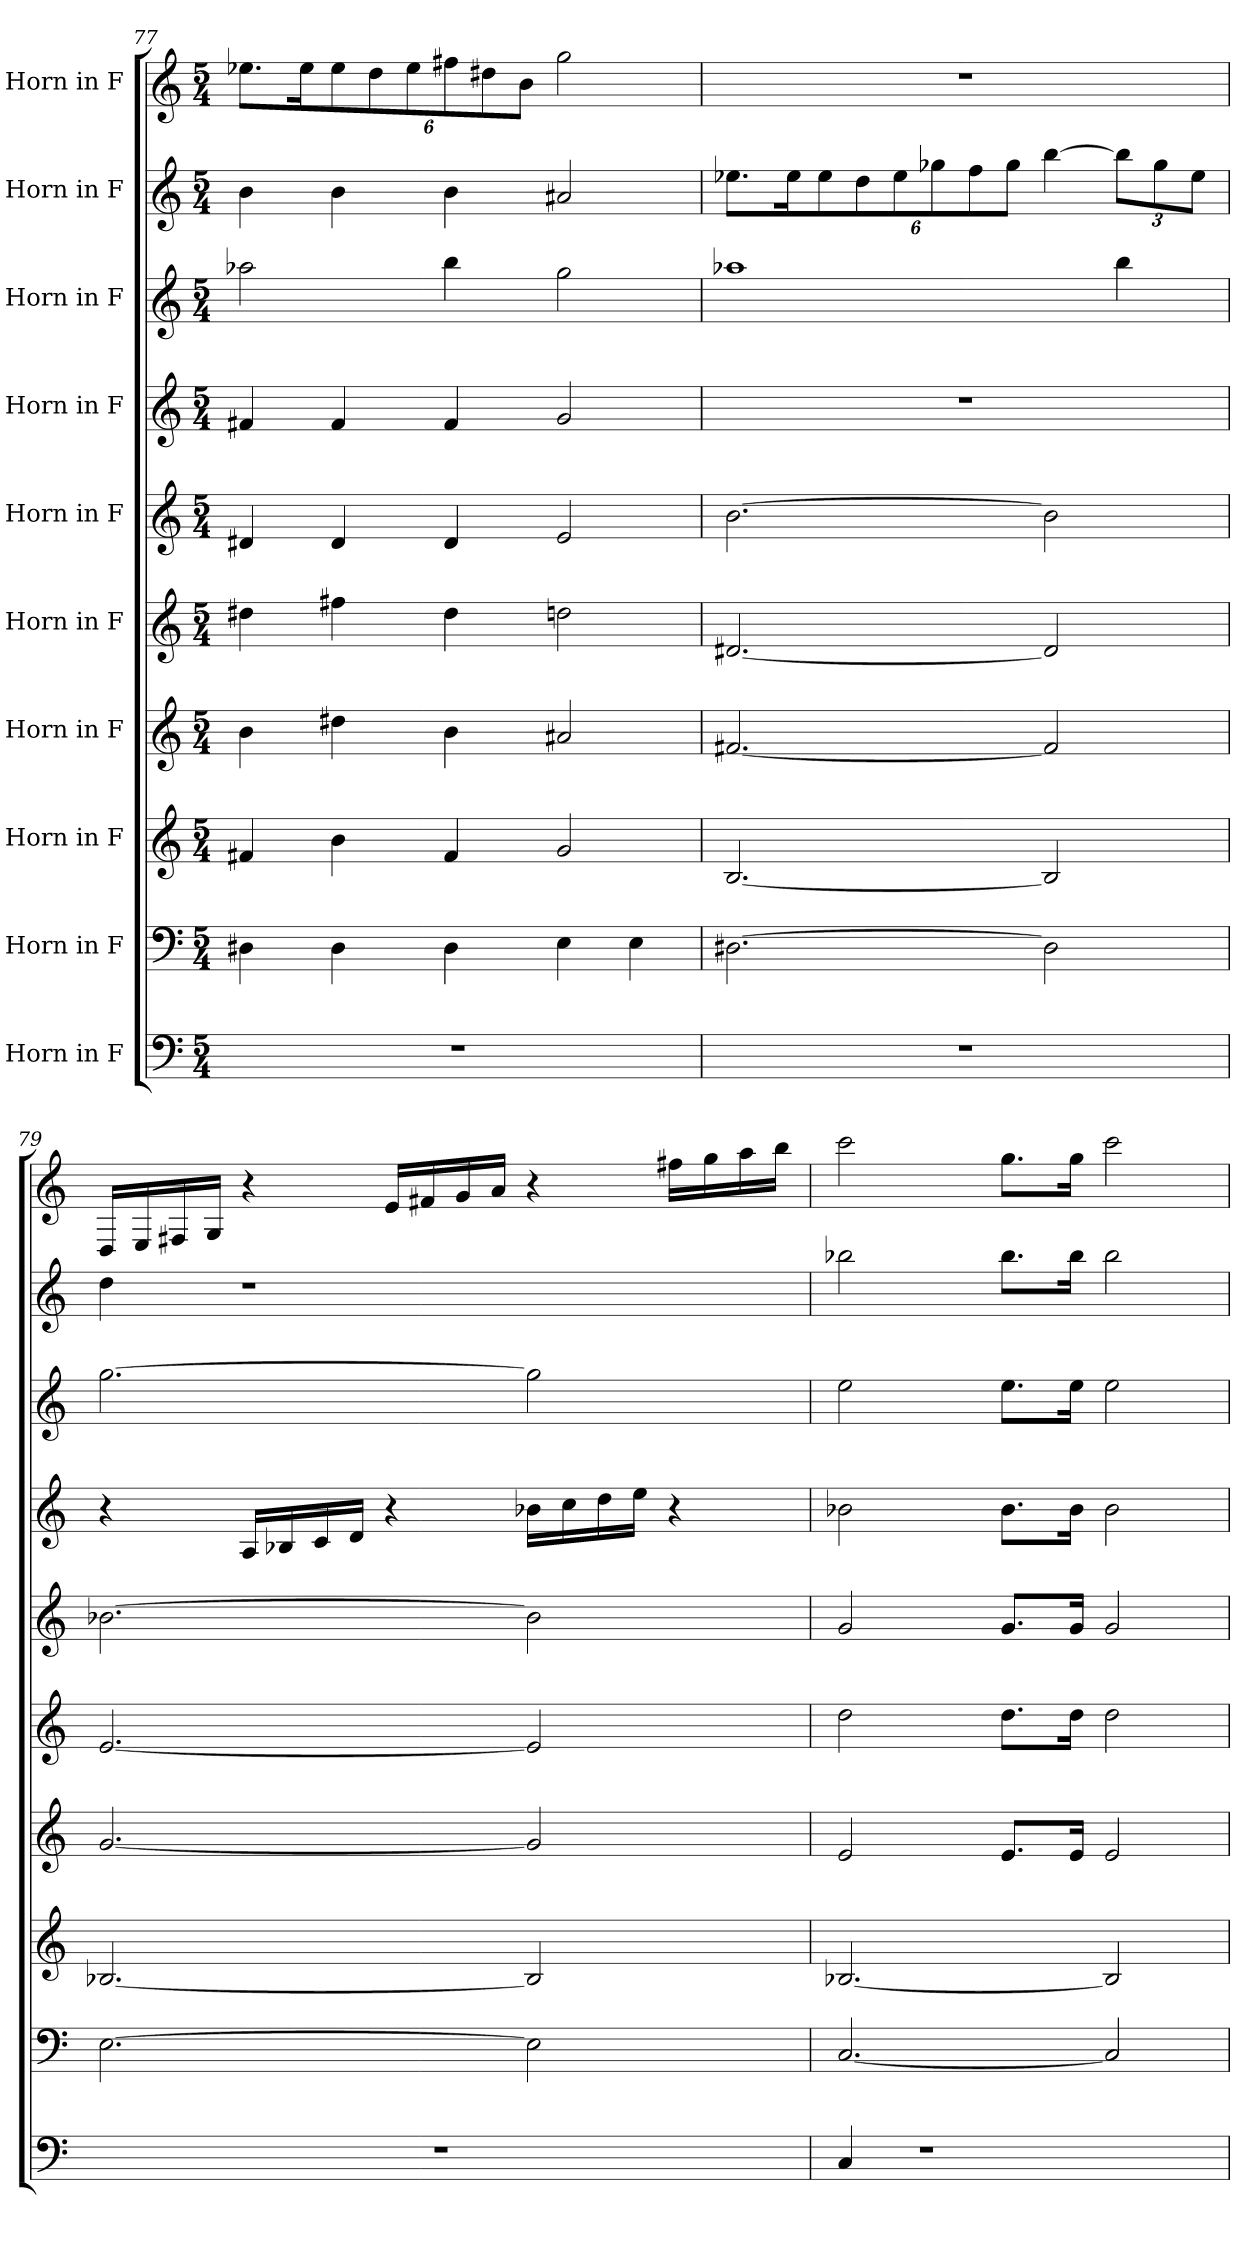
**kern	**kern	**kern	**kern	**kern	**kern	**kern	**kern	**kern	**kern
*part10	*part9	*part8	*part7	*part6	*part5	*part4	*part3	*part2	*part1
*staff10	*staff9	*staff8	*staff7	*staff6	*staff5	*staff4	*staff3	*staff2	*staff1
*I"Horn in F	*I"Horn in F	*I"Horn in F	*I"Horn in F	*I"Horn in F	*I"Horn in F	*I"Horn in F	*I"Horn in F	*I"Horn in F	*I"Horn in F
*clefF4	*clefF4	*clefG2	*clefG2	*clefG2	*clefG2	*clefG2	*clefG2	*clefG2	*clefG2
*ITrd4c7	*ITrd4c7	*ITrd4c7	*ITrd4c7	*ITrd4c7	*ITrd4c7	*ITrd4c7	*ITrd4c7	*ITrd4c7	*ITrd4c7
*k[b-]	*k[b-]	*k[b-]	*k[b-]	*k[b-]	*k[b-]	*k[b-]	*k[b-]	*k[b-]	*k[b-]
*M5/4	*M5/4	*M5/4	*M5/4	*M5/4	*M5/4	*M5/4	*M5/4	*M5/4	*M5/4
=77	=77	=77	=77	=77	=77	=77	=77	=77	=77
4%5r	4GG#X\	4Bn/	4e\	4g#X\	4G#X/	4Bn/	2dd-X\	4e\	8.a-X\L
.	.	.	.	.	.	.	.	.	16a-\K
*	*	*	*	*	*	*	*	*	*Xbrackettup
.	4GG#\	4e\	4g#X\	4bn\	4G#/	4B/	.	4e\	12a-\
.	.	.	.	.	.	.	.	.	12g\
.	.	.	.	.	.	.	.	.	12a-\
.	4GG#\	4B/	4e\	4g#\	4G#/	4B/	4ee\	4e\	12bn\
.	.	.	.	.	.	.	.	.	12g#X\
.	.	.	.	.	.	.	.	.	12e\J
.	4AA\	2c/	2d#X/	2gn\	2A/	2c/	2cc\	2d#X/	2cc\
.	4AA\	.	.	.	.	.	.	.	.
=78	=78	=78	=78	=78	=78	=78	=78	=78	=78
4%5r	[2.GG#X\	[2.E/	[2.Bn/	[2.G#X/	[2.e\	4%5r	1dd-X	8.a-X\L	4%5r
.	.	.	.	.	.	.	.	16a-\K	.
*	*	*	*	*	*	*	*	*Xbrackettup	*
.	.	.	.	.	.	.	.	12a-\	.
.	.	.	.	.	.	.	.	12g\	.
.	.	.	.	.	.	.	.	12a-\	.
.	.	.	.	.	.	.	.	12cc-X\	.
.	.	.	.	.	.	.	.	12b-\	.
.	.	.	.	.	.	.	.	12cc-\J	.
.	2GG#\]	2E/]	2B/]	2G#/]	2e\]	.	.	[4ee\	.
.	.	.	.	.	.	.	4ee\	12ee\L]	.
.	.	.	.	.	.	.	.	12cc-\	.
.	.	.	.	.	.	.	.	12a-\J	.
=79	=79	=79	=79	=79	=79	=79	=79	=79	=79
4%5r	[2.AA\	[2.E-X/	[2.c/	[2.A/	[2.e-X\	4r	[2.cc\	4g\	16GG/LL
.	.	.	.	.	.	.	.	.	16AA/
.	.	.	.	.	.	.	.	.	16BBn/
.	.	.	.	.	.	.	.	.	16C/JJ
.	.	.	.	.	.	16D/LL	.	1r	4r
.	.	.	.	.	.	16E-X/	.	.	.
.	.	.	.	.	.	16F/	.	.	.
.	.	.	.	.	.	16G/JJ	.	.	.
.	.	.	.	.	.	4r	.	.	16A/LL
.	.	.	.	.	.	.	.	.	16Bn/
.	.	.	.	.	.	.	.	.	16c/
.	.	.	.	.	.	.	.	.	16d/JJ
.	2AA\]	2E-/]	2c/]	2A/]	2e-\]	16e-X\LL	2cc\]	.	4r
.	.	.	.	.	.	16f\	.	.	.
.	.	.	.	.	.	16g\	.	.	.
.	.	.	.	.	.	16a\JJ	.	.	.
.	.	.	.	.	.	4r	.	.	16bn\LL
.	.	.	.	.	.	.	.	.	16cc\
.	.	.	.	.	.	.	.	.	16dd\
.	.	.	.	.	.	.	.	.	16ee\JJ
=80	=80	=80	=80	=80	=80	=80	=80	=80	=80
4FF/	[2.FF/	[2.E-X/	2A/	2g\	2c/	2e-X\	2a\	2ee-X\	2ff\
1r	.	.	.	.	.	.	.	.	.
.	.	.	8.A/L	8.g\L	8.c/L	8.e-\L	8.a\L	8.ee-\L	8.cc\L
.	.	.	16A/Jk	16g\Jk	16c/Jk	16e-\Jk	16a\Jk	16ee-\Jk	16cc\Jk
.	2FF/]	2E-/]	2A/	2g\	2c/	2e-\	2a\	2ee-\	2ff\
=	=	=	=	=	=	=	=	=	=
*-	*-	*-	*-	*-	*-	*-	*-	*-	*-
